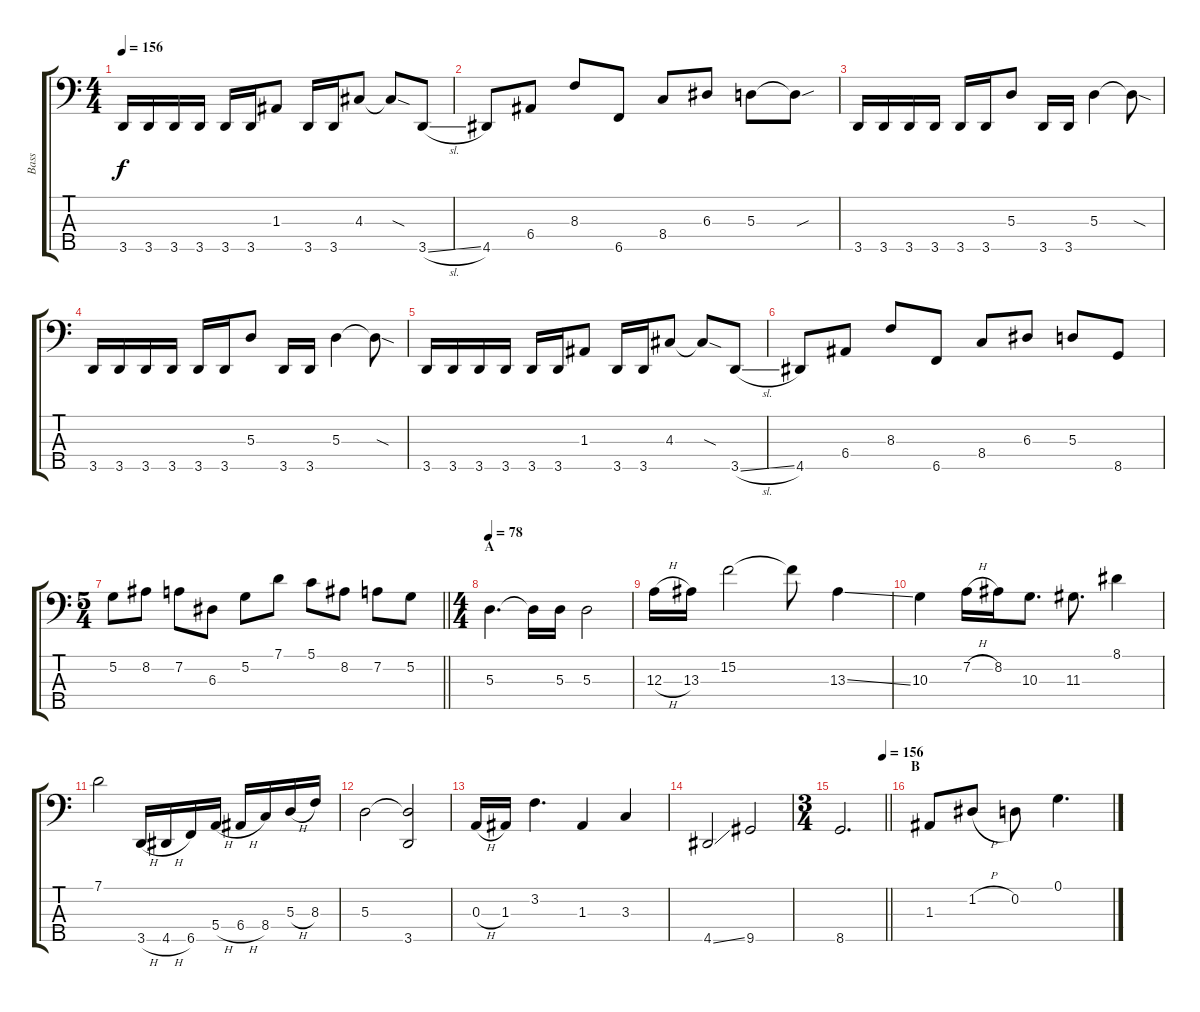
\track ("Bass" "Bass") {instrument electricbassfinger}
\staff {score tabs}
\tuning (G2 D2 A1 E1 B0) {hide}
\ts (4 4)
\tempo 156
\clef f4
\ks c
3.5.16{dy f} 3.5.16 3.5.16 3.5.16 3.5.16 3.5.16 1.3.8 3.5.16 3.5.16 4.3.8 4.3{sod t}.8 3.5{sl}.8 |
4.5.8 6.4.8 8.3.8 6.5.8 8.4.8 6.3.8 5.3.8 5.3{sou t}.8 |
3.5.16 3.5.16 3.5.16 3.5.16 3.5.16 3.5.16 5.3.8 3.5.16 3.5.16 5.3.4 5.3{sod t}.8 |
3.5.16 3.5.16 3.5.16 3.5.16 3.5.16 3.5.16 5.3.8 3.5.16 3.5.16 5.3.4 5.3{sod t}.8 |
3.5.16 3.5.16 3.5.16 3.5.16 3.5.16 3.5.16 1.3.8 3.5.16 3.5.16 4.3.8 4.3{sod t}.8 3.5{sl}.8 |
4.5.8 6.4.8 8.3.8 6.5.8 8.4.8 6.3.8 5.3.8 8.5.8 |
\ts (5 4)
\barLineRight lightlight
5.2.8 8.2.8 7.2.8 6.3.8 5.2.8 7.1.8 5.1.8 8.2.8 7.2.8 5.2.8 |
\ts (4 4)
\section ("" "A")
\tempo 78
5.3.4{d} 5.3{t}.16 5.3.16 5.3.2 |
12.3{h}.16 13.3.16 15.2.2 15.2{t}.8 13.3{ss}.4 |
10.3.4 7.2{h}.16 8.2.16 10.3.8{d} 11.3.8{d} 8.1.4 |
7.1.2 3.5{h}.16 4.5{h}.16 6.5.16 5.4{h}.16 6.4{h}.16 8.4.16 5.3{h}.16 8.3.16 |
5.3.2 (5.3{t} 3.5).2 |
0.3{h}.16 1.3.16 3.2.4{d} 1.3.4 3.3.4 |
4.5{ss}.2 9.5.2 |
\ts (3 4)
\tempo (156 0.9583333333333334)
\barLineRight lightlight
8.5.2{d} |
\section ("" "B")
1.3.8 1.2{h}.8 0.2.8 0.1.4{d}
